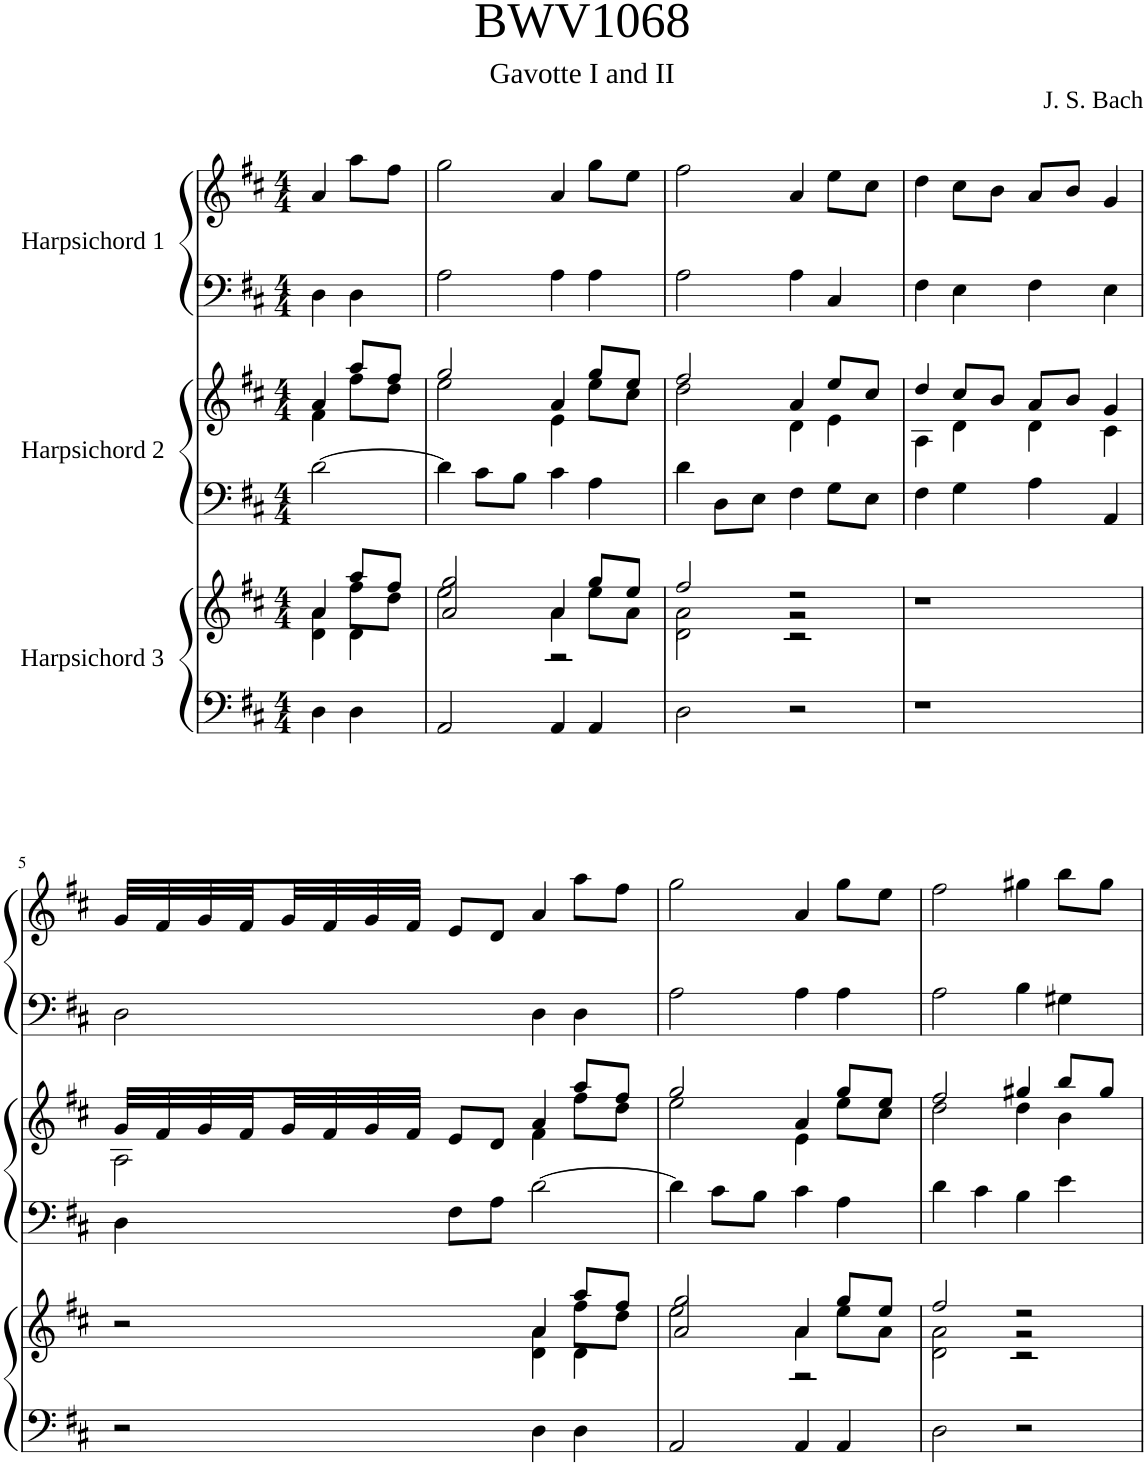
**kern	**kern	**kern	**kern	**kern	**kern
*part3	*part3	*part2	*part2	*part1	*part1
*staff6	*staff5	*staff4	*staff3	*staff2	*staff1
*I"Harpsichord 3	*	*I"Harpsichord 2	*	*I"Harpsichord 1	*
*I'Hp	*	*I'Hp	*	*I'Hp	*
*clefF4	*clefG2	*clefF4	*clefG2	*clefF4	*clefG2
*k[f#c#]	*k[f#c#]	*k[f#c#]	*k[f#c#]	*k[f#c#]	*k[f#c#]
*M4/4	*M4/4	*M4/4	*M4/4	*M4/4	*M4/4
=1	=1	=1	=1	=1	=1
*	*^	*	*^	*	*
*	*	*^	*	*	*	*	*
4D\	4a/	4a\	4d\	[2d\	4a/	4f#\	4D\	4a/
4D\	8aa/L	8ff#\L	4d\	.	8aa/L	8ff#\L	4D\	8aa\L
.	8ff#/J	8dd\J	.	.	8ff#/J	8dd\J	.	8ff#\J
=2	=2	=2	=2	=2	=2	=2	=2	=2
2AA/	2gg/	2ee\	2a/	4d\]	2gg/	2ee\	2A\	2gg\
.	.	.	.	8c#\L	.	.	.	.
.	.	.	.	8B\J	.	.	.	.
4AA/	4a/	4a\	2r	4c#\	4a/	4e\	4A\	4a/
4AA/	8gg/L	8ee\L	.	4A\	8gg/L	8ee\L	4A\	8gg\L
.	8ee/J	8a\J	.	.	8ee/J	8cc#\J	.	8ee\J
=3	=3	=3	=3	=3	=3	=3	=3	=3
2D\	2ff#/	2a\	2d\	4d\	2ff#/	2dd\	2A\	2ff#\
.	.	.	.	8D\L	.	.	.	.
.	.	.	.	8E\J	.	.	.	.
2r	2r	2r	2r	4F#\	4a/	4d\	4A\	4a/
.	.	.	.	8G\L	8ee/L	4e\	4C#/	8ee\L
.	.	.	.	8E\J	8cc#/J	.	.	8cc#\J
*	*v	*v	*v	*	*	*	*	*
=4	=4	=4	=4	=4	=4	=4
1r	1r	4F#\	4dd/	4A\	4F#\	4dd\
.	.	4G\	8cc#/L	4d\	4E\	8cc#\L
.	.	.	8b/J	.	.	8b\J
.	.	4A\	8a/L	4d\	4F#\	8a/L
.	.	.	8b/J	.	.	8b/J
.	.	4AA/	4g/	4c#\	4E\	4g/
!!LO:LB:g=z
=5	=5	=5	=5	=5	=5	=5
*	*^	*	*	*	*	*
*	*	*^	*	*	*	*	*
2r	2r	2ryy	2ryy	4D\	32g/LLL	2A\	2D\	32g/LLL
.	.	.	.	.	32f#/	.	.	32f#/
.	.	.	.	.	32g/	.	.	32g/
.	.	.	.	.	32f#/	.	.	32f#/
.	.	.	.	.	32g/	.	.	32g/
.	.	.	.	.	32f#/	.	.	32f#/
.	.	.	.	.	32g/	.	.	32g/
.	.	.	.	.	32f#/JJJ	.	.	32f#/JJJ
.	.	.	.	8F#\L	8e/L	.	.	8e/L
.	.	.	.	8A\J	8d/J	.	.	8d/J
4D\	4a/	4a\	4d\	[2d\	4a/	4f#\	4D\	4a/
4D\	8aa/L	8ff#\L	4d\	.	8aa/L	8ff#\L	4D\	8aa\L
.	8ff#/J	8dd\J	.	.	8ff#/J	8dd\J	.	8ff#\J
=6	=6	=6	=6	=6	=6	=6	=6	=6
2AA/	2gg/	2ee\	2a/	4d\]	2gg/	2ee\	2A\	2gg\
.	.	.	.	8c#\L	.	.	.	.
.	.	.	.	8B\J	.	.	.	.
4AA/	4a/	4a\	2r	4c#\	4a/	4e\	4A\	4a/
4AA/	8gg/L	8ee\L	.	4A\	8gg/L	8ee\L	4A\	8gg\L
.	8ee/J	8a\J	.	.	8ee/J	8cc#\J	.	8ee\J
=7	=7	=7	=7	=7	=7	=7	=7	=7
2D\	2ff#/	2a\	2d\	4d\	2ff#/	2dd\	2A\	2ff#\
.	.	.	.	4c#\	.	.	.	.
2r	2r	2r	2r	4B\	4gg#X/	4dd\	4B\	4gg#X\
.	.	.	.	4e\	8bb/L	4b\	4G#X\	8bb\L
.	.	.	.	.	8gg#/J	.	.	8gg#\J
*	*v	*v	*v	*	*v	*v	*	*
=	=	=	=	=	=
*-	*-	*-	*-	*-	*-
